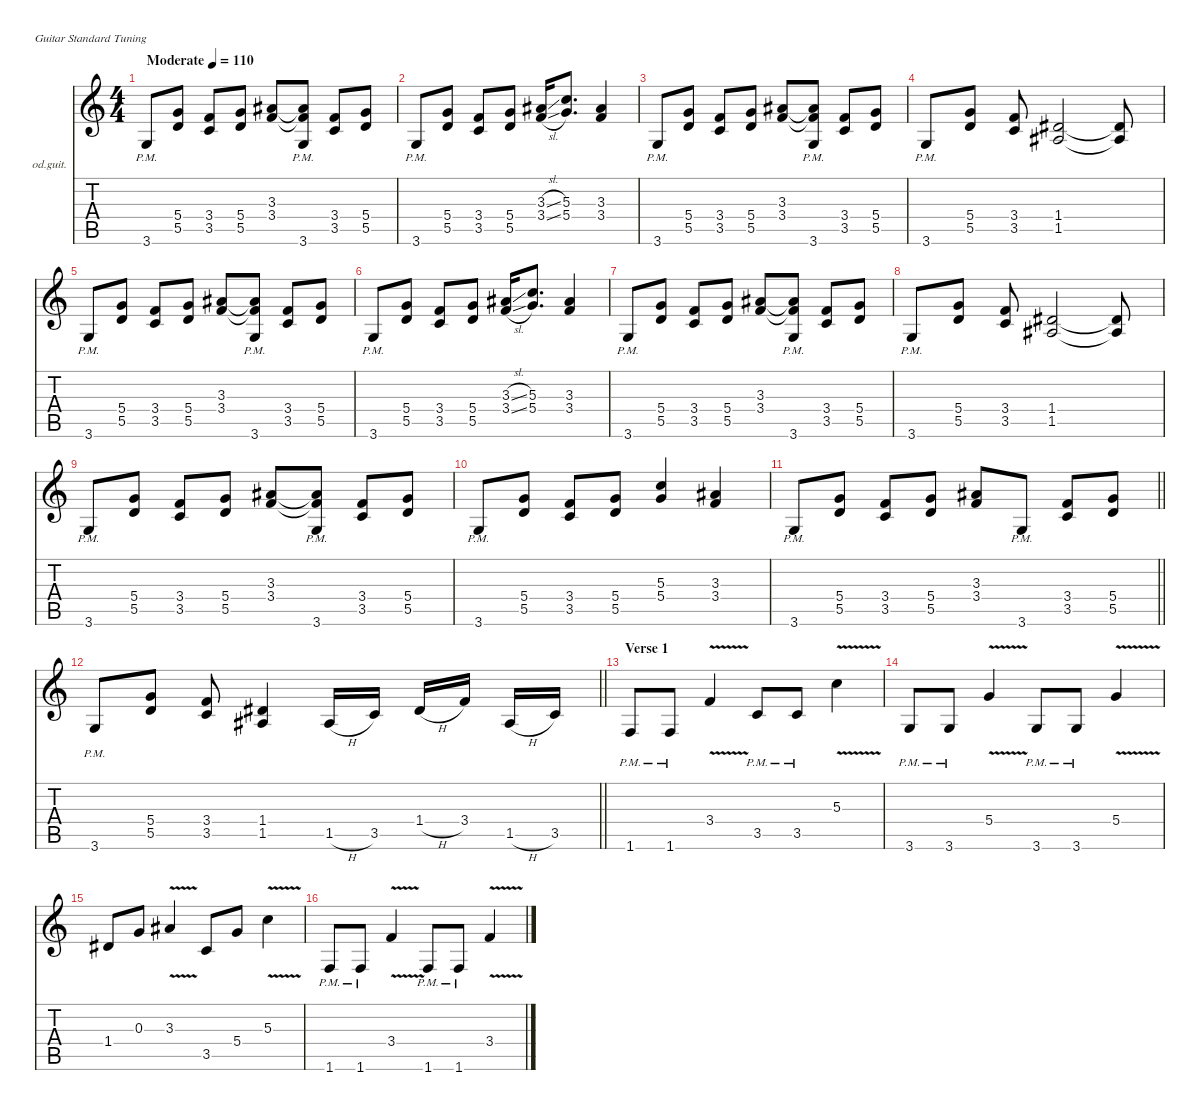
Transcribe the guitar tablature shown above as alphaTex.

\defaultSystemsLayout 4
\hideDynamics
\bracketExtendMode nobrackets
\firstSystemTrackNameOrientation horizontal
\otherSystemsTrackNameOrientation horizontal
\track ("Gitar 1" "od.guit.") {instrument overdrivenguitar}
\staff {score tabs}
\tuning (E4 B3 G3 D3 A2 E2)
\ts (4 4)
\beaming (8 2 2 2 2)
\tempo (110 "Moderate")
\clef g2
\ks c
3.6{pm}.8{dy f instrument overdrivenguitar} (5.4 5.5).8 (3.4 3.5).8 (5.4 5.5).8 (3.3 3.4).8 (3.3{t} 3.4{t} 3.6{pm}).8 (3.4 3.5).8 (5.4 5.5).8 |
3.6{pm}.8 (5.4 5.5).8 (3.4 3.5).8 (5.4 5.5).8 (3.3{sl} 3.4{sl}).16 (5.3 5.4).8{d} (3.3 3.4).4 |
3.6{pm}.8 (5.4 5.5).8 (3.4 3.5).8 (5.4 5.5).8 (3.3 3.4).8 (3.3{t} 3.4{t} 3.6{pm}).8 (3.4 3.5).8 (5.4 5.5).8 |
3.6{pm}.8 (5.4 5.5).8 (3.4 3.5).8 (1.4 1.5).2 (1.4{t} 1.5{t}).8 |
3.6{pm}.8 (5.4 5.5).8 (3.4 3.5).8 (5.4 5.5).8 (3.3 3.4).8 (3.3{t} 3.4{t} 3.6{pm}).8 (3.4 3.5).8 (5.4 5.5).8 |
3.6{pm}.8 (5.4 5.5).8 (3.4 3.5).8 (5.4 5.5).8 (3.3{sl} 3.4{sl}).16 (5.3 5.4).8{d} (3.3 3.4).4 |
3.6{pm}.8 (5.4 5.5).8 (3.4 3.5).8 (5.4 5.5).8 (3.3 3.4).8 (3.3{t} 3.4{t} 3.6{pm}).8 (3.4 3.5).8 (5.4 5.5).8 |
3.6{pm}.8 (5.4 5.5).8 (3.4 3.5).8 (1.4 1.5).2 (1.4{t} 1.5{t}).8 |
3.6{pm}.8 (5.4 5.5).8 (3.4 3.5).8 (5.4 5.5).8 (3.3 3.4).8 (3.3{t} 3.4{t} 3.6{pm}).8 (3.4 3.5).8 (5.4 5.5).8 |
3.6{pm}.8 (5.4 5.5).8 (3.4 3.5).8 (5.4 5.5).8 (5.3 5.4).4 (3.3 3.4).4 |
\barLineRight lightlight
3.6{pm}.8 (5.4 5.5).8 (3.4 3.5).8 (5.4 5.5).8 (3.3 3.4).8 3.6{pm}.8 (3.4 3.5).8 (5.4 5.5).8 |
\barLineRight lightlight
3.6{pm}.8 (5.4 5.5).8 (3.4 3.5).8 (1.4 1.5).4 1.5{h}.16 3.5.16 1.4{h}.16 3.4.16{beam split} 1.5{h}.16 3.5.16 |
\section ("" "Verse 1")
1.6{pm}.8 1.6{pm}.8 3.4{v}.4 3.5{pm}.8 3.5{pm}.8 5.3{v}.4 |
3.6{pm}.8 3.6{pm}.8 5.4{v}.4 3.6{pm}.8 3.6{pm}.8 5.4{v}.4 |
1.4.8 0.3.8 3.3{v}.4 3.5.8 5.4.8 5.3{v}.4 |
1.6{pm}.8 1.6{pm}.8 3.4{v}.4 1.6{pm}.8 1.6{pm}.8 3.4{v}.4
